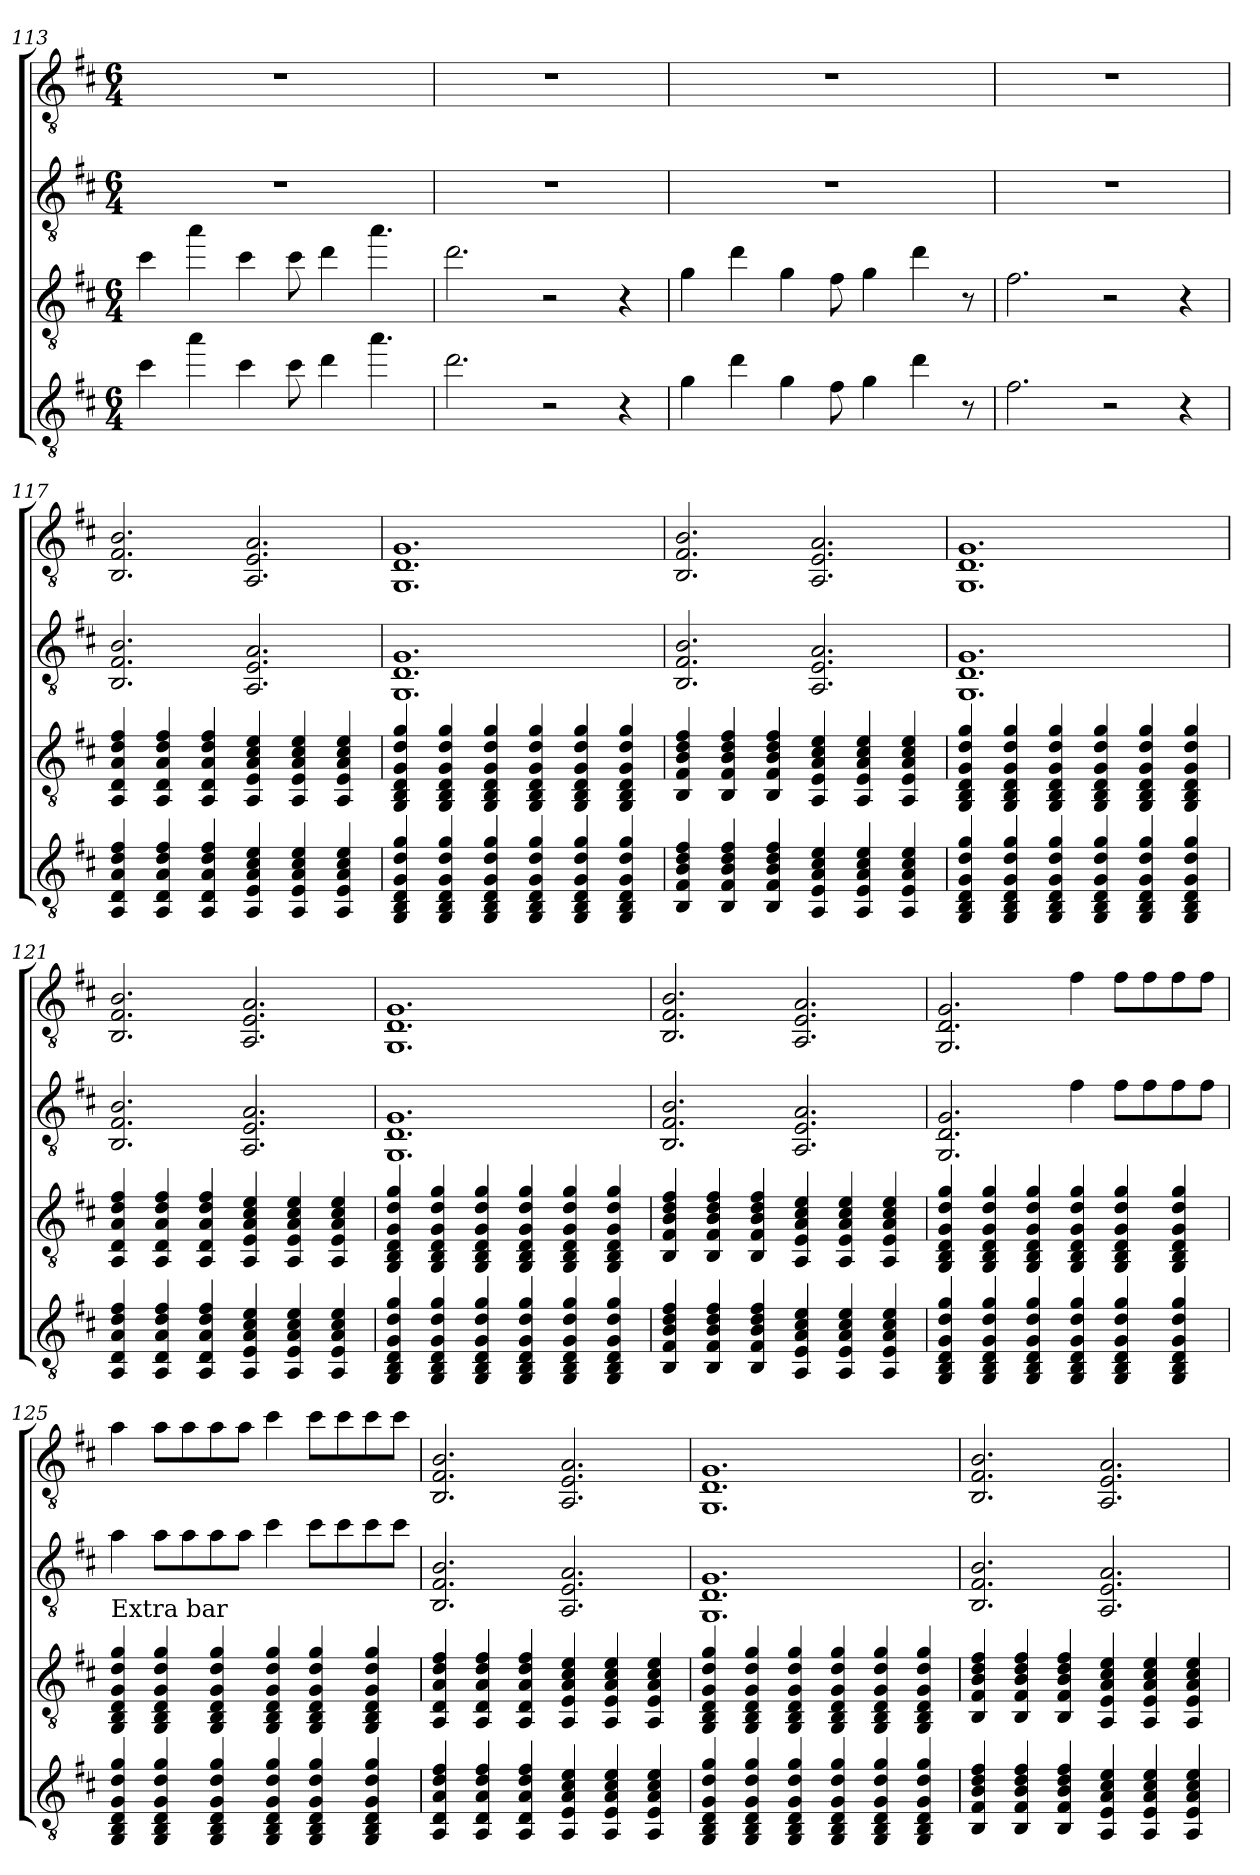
**kern	**kern	**kern	**kern
*part4	*part3	*part2	*part1
*staff4	*staff3	*staff2	*staff1
*clefGv2	*clefGv2	*clefGv2	*clefGv2
*k[f#c#]	*k[f#c#]	*k[f#c#]	*k[f#c#]
*M6/4	*M6/4	*M6/4	*M6/4
=113	=113	=113	=113
4cc#\	4cc#\	1.r	1.r
4aa\	4aa\	.	.
4cc#\	4cc#\	.	.
8cc#\	8cc#\	.	.
4dd\	4dd\	.	.
4.aa\	4.aa\	.	.
=114	=114	=114	=114
2.dd\	2.dd\	1.r	1.r
2r	2r	.	.
4r	4r	.	.
!!LO:PB:g=z
=115	=115	=115	=115
4g\	4g\	1.r	1.r
4dd\	4dd\	.	.
4g\	4g\	.	.
8f#\	8f#\	.	.
4g\	4g\	.	.
4dd\	4dd\	.	.
8r	8r	.	.
=116	=116	=116	=116
2.f#\	2.f#\	1.r	1.r
2r	2r	.	.
4r	4r	.	.
=117	=117	=117	=117
4AA/ 4D/ 4A/ 4d/ 4f#/	4AA/ 4D/ 4A/ 4d/ 4f#/	2.BB/ 2.F#/ 2.B/	2.BB/ 2.F#/ 2.B/
4AA/ 4D/ 4A/ 4d/ 4f#/	4AA/ 4D/ 4A/ 4d/ 4f#/	.	.
4AA/ 4D/ 4A/ 4d/ 4f#/	4AA/ 4D/ 4A/ 4d/ 4f#/	.	.
4AA/ 4E/ 4A/ 4c#/ 4e/	4AA/ 4E/ 4A/ 4c#/ 4e/	2.AA/ 2.E/ 2.A/	2.AA/ 2.E/ 2.A/
4AA/ 4E/ 4A/ 4c#/ 4e/	4AA/ 4E/ 4A/ 4c#/ 4e/	.	.
4AA/ 4E/ 4A/ 4c#/ 4e/	4AA/ 4E/ 4A/ 4c#/ 4e/	.	.
=118	=118	=118	=118
4GG/ 4BB/ 4D/ 4G/ 4d/ 4g/	4GG/ 4BB/ 4D/ 4G/ 4d/ 4g/	1.GG 1.D 1.G	1.GG 1.D 1.G
4GG/ 4BB/ 4D/ 4G/ 4d/ 4g/	4GG/ 4BB/ 4D/ 4G/ 4d/ 4g/	.	.
4GG/ 4BB/ 4D/ 4G/ 4d/ 4g/	4GG/ 4BB/ 4D/ 4G/ 4d/ 4g/	.	.
4GG/ 4BB/ 4D/ 4G/ 4d/ 4g/	4GG/ 4BB/ 4D/ 4G/ 4d/ 4g/	.	.
4GG/ 4BB/ 4D/ 4G/ 4d/ 4g/	4GG/ 4BB/ 4D/ 4G/ 4d/ 4g/	.	.
4GG/ 4BB/ 4D/ 4G/ 4d/ 4g/	4GG/ 4BB/ 4D/ 4G/ 4d/ 4g/	.	.
=119	=119	=119	=119
4BB/ 4F#/ 4B/ 4d/ 4f#/	4BB/ 4F#/ 4B/ 4d/ 4f#/	2.BB/ 2.F#/ 2.B/	2.BB/ 2.F#/ 2.B/
4BB/ 4F#/ 4B/ 4d/ 4f#/	4BB/ 4F#/ 4B/ 4d/ 4f#/	.	.
4BB/ 4F#/ 4B/ 4d/ 4f#/	4BB/ 4F#/ 4B/ 4d/ 4f#/	.	.
4AA/ 4E/ 4A/ 4c#/ 4e/	4AA/ 4E/ 4A/ 4c#/ 4e/	2.AA/ 2.E/ 2.A/	2.AA/ 2.E/ 2.A/
4AA/ 4E/ 4A/ 4c#/ 4e/	4AA/ 4E/ 4A/ 4c#/ 4e/	.	.
4AA/ 4E/ 4A/ 4c#/ 4e/	4AA/ 4E/ 4A/ 4c#/ 4e/	.	.
!!LO:LB:g=z
=120	=120	=120	=120
4GG/ 4BB/ 4D/ 4G/ 4d/ 4g/	4GG/ 4BB/ 4D/ 4G/ 4d/ 4g/	1.GG 1.D 1.G	1.GG 1.D 1.G
4GG/ 4BB/ 4D/ 4G/ 4d/ 4g/	4GG/ 4BB/ 4D/ 4G/ 4d/ 4g/	.	.
4GG/ 4BB/ 4D/ 4G/ 4d/ 4g/	4GG/ 4BB/ 4D/ 4G/ 4d/ 4g/	.	.
4GG/ 4BB/ 4D/ 4G/ 4d/ 4g/	4GG/ 4BB/ 4D/ 4G/ 4d/ 4g/	.	.
4GG/ 4BB/ 4D/ 4G/ 4d/ 4g/	4GG/ 4BB/ 4D/ 4G/ 4d/ 4g/	.	.
4GG/ 4BB/ 4D/ 4G/ 4d/ 4g/	4GG/ 4BB/ 4D/ 4G/ 4d/ 4g/	.	.
=121	=121	=121	=121
4AA/ 4D/ 4A/ 4d/ 4f#/	4AA/ 4D/ 4A/ 4d/ 4f#/	2.BB/ 2.F#/ 2.B/	2.BB/ 2.F#/ 2.B/
4AA/ 4D/ 4A/ 4d/ 4f#/	4AA/ 4D/ 4A/ 4d/ 4f#/	.	.
4AA/ 4D/ 4A/ 4d/ 4f#/	4AA/ 4D/ 4A/ 4d/ 4f#/	.	.
4AA/ 4E/ 4A/ 4c#/ 4e/	4AA/ 4E/ 4A/ 4c#/ 4e/	2.AA/ 2.E/ 2.A/	2.AA/ 2.E/ 2.A/
4AA/ 4E/ 4A/ 4c#/ 4e/	4AA/ 4E/ 4A/ 4c#/ 4e/	.	.
4AA/ 4E/ 4A/ 4c#/ 4e/	4AA/ 4E/ 4A/ 4c#/ 4e/	.	.
=122	=122	=122	=122
4GG/ 4BB/ 4D/ 4G/ 4d/ 4g/	4GG/ 4BB/ 4D/ 4G/ 4d/ 4g/	1.GG 1.D 1.G	1.GG 1.D 1.G
4GG/ 4BB/ 4D/ 4G/ 4d/ 4g/	4GG/ 4BB/ 4D/ 4G/ 4d/ 4g/	.	.
4GG/ 4BB/ 4D/ 4G/ 4d/ 4g/	4GG/ 4BB/ 4D/ 4G/ 4d/ 4g/	.	.
4GG/ 4BB/ 4D/ 4G/ 4d/ 4g/	4GG/ 4BB/ 4D/ 4G/ 4d/ 4g/	.	.
4GG/ 4BB/ 4D/ 4G/ 4d/ 4g/	4GG/ 4BB/ 4D/ 4G/ 4d/ 4g/	.	.
4GG/ 4BB/ 4D/ 4G/ 4d/ 4g/	4GG/ 4BB/ 4D/ 4G/ 4d/ 4g/	.	.
=123	=123	=123	=123
4BB/ 4F#/ 4B/ 4d/ 4f#/	4BB/ 4F#/ 4B/ 4d/ 4f#/	2.BB/ 2.F#/ 2.B/	2.BB/ 2.F#/ 2.B/
4BB/ 4F#/ 4B/ 4d/ 4f#/	4BB/ 4F#/ 4B/ 4d/ 4f#/	.	.
4BB/ 4F#/ 4B/ 4d/ 4f#/	4BB/ 4F#/ 4B/ 4d/ 4f#/	.	.
4AA/ 4E/ 4A/ 4c#/ 4e/	4AA/ 4E/ 4A/ 4c#/ 4e/	2.AA/ 2.E/ 2.A/	2.AA/ 2.E/ 2.A/
4AA/ 4E/ 4A/ 4c#/ 4e/	4AA/ 4E/ 4A/ 4c#/ 4e/	.	.
4AA/ 4E/ 4A/ 4c#/ 4e/	4AA/ 4E/ 4A/ 4c#/ 4e/	.	.
!!LO:LB:g=z
=124	=124	=124	=124
4GG/ 4BB/ 4D/ 4G/ 4d/ 4g/	4GG/ 4BB/ 4D/ 4G/ 4d/ 4g/	2.GG/ 2.D/ 2.G/	2.GG/ 2.D/ 2.G/
4GG/ 4BB/ 4D/ 4G/ 4d/ 4g/	4GG/ 4BB/ 4D/ 4G/ 4d/ 4g/	.	.
4GG/ 4BB/ 4D/ 4G/ 4d/ 4g/	4GG/ 4BB/ 4D/ 4G/ 4d/ 4g/	.	.
4GG/ 4BB/ 4D/ 4G/ 4d/ 4g/	4GG/ 4BB/ 4D/ 4G/ 4d/ 4g/	4f#\	4f#\
4GG/ 4BB/ 4D/ 4G/ 4d/ 4g/	4GG/ 4BB/ 4D/ 4G/ 4d/ 4g/	8f#\L	8f#\L
.	.	8f#\	8f#\
4GG/ 4BB/ 4D/ 4G/ 4d/ 4g/	4GG/ 4BB/ 4D/ 4G/ 4d/ 4g/	8f#\	8f#\
.	.	8f#\J	8f#\J
=125	=125	=125	=125
!	!LO:TX:a:t=Extra bar	!	!
4GG/ 4BB/ 4D/ 4G/ 4d/ 4g/	4GG/ 4BB/ 4D/ 4G/ 4d/ 4g/	4a\	4a\
4GG/ 4BB/ 4D/ 4G/ 4d/ 4g/	4GG/ 4BB/ 4D/ 4G/ 4d/ 4g/	8a\L	8a\L
.	.	8a\	8a\
4GG/ 4BB/ 4D/ 4G/ 4d/ 4g/	4GG/ 4BB/ 4D/ 4G/ 4d/ 4g/	8a\	8a\
.	.	8a\J	8a\J
4GG/ 4BB/ 4D/ 4G/ 4d/ 4g/	4GG/ 4BB/ 4D/ 4G/ 4d/ 4g/	4cc#\	4cc#\
4GG/ 4BB/ 4D/ 4G/ 4d/ 4g/	4GG/ 4BB/ 4D/ 4G/ 4d/ 4g/	8cc#\L	8cc#\L
.	.	8cc#\	8cc#\
4GG/ 4BB/ 4D/ 4G/ 4d/ 4g/	4GG/ 4BB/ 4D/ 4G/ 4d/ 4g/	8cc#\	8cc#\
.	.	8cc#\J	8cc#\J
=126	=126	=126	=126
4AA/ 4D/ 4A/ 4d/ 4f#/	4AA/ 4D/ 4A/ 4d/ 4f#/	2.BB/ 2.F#/ 2.B/	2.BB/ 2.F#/ 2.B/
4AA/ 4D/ 4A/ 4d/ 4f#/	4AA/ 4D/ 4A/ 4d/ 4f#/	.	.
4AA/ 4D/ 4A/ 4d/ 4f#/	4AA/ 4D/ 4A/ 4d/ 4f#/	.	.
4AA/ 4E/ 4A/ 4c#/ 4e/	4AA/ 4E/ 4A/ 4c#/ 4e/	2.AA/ 2.E/ 2.A/	2.AA/ 2.E/ 2.A/
4AA/ 4E/ 4A/ 4c#/ 4e/	4AA/ 4E/ 4A/ 4c#/ 4e/	.	.
4AA/ 4E/ 4A/ 4c#/ 4e/	4AA/ 4E/ 4A/ 4c#/ 4e/	.	.
=127	=127	=127	=127
4GG/ 4BB/ 4D/ 4G/ 4d/ 4g/	4GG/ 4BB/ 4D/ 4G/ 4d/ 4g/	1.GG 1.D 1.G	1.GG 1.D 1.G
4GG/ 4BB/ 4D/ 4G/ 4d/ 4g/	4GG/ 4BB/ 4D/ 4G/ 4d/ 4g/	.	.
4GG/ 4BB/ 4D/ 4G/ 4d/ 4g/	4GG/ 4BB/ 4D/ 4G/ 4d/ 4g/	.	.
4GG/ 4BB/ 4D/ 4G/ 4d/ 4g/	4GG/ 4BB/ 4D/ 4G/ 4d/ 4g/	.	.
4GG/ 4BB/ 4D/ 4G/ 4d/ 4g/	4GG/ 4BB/ 4D/ 4G/ 4d/ 4g/	.	.
4GG/ 4BB/ 4D/ 4G/ 4d/ 4g/	4GG/ 4BB/ 4D/ 4G/ 4d/ 4g/	.	.
!!LO:PB:g=z
=128	=128	=128	=128
4BB/ 4F#/ 4B/ 4d/ 4f#/	4BB/ 4F#/ 4B/ 4d/ 4f#/	2.BB/ 2.F#/ 2.B/	2.BB/ 2.F#/ 2.B/
4BB/ 4F#/ 4B/ 4d/ 4f#/	4BB/ 4F#/ 4B/ 4d/ 4f#/	.	.
4BB/ 4F#/ 4B/ 4d/ 4f#/	4BB/ 4F#/ 4B/ 4d/ 4f#/	.	.
4AA/ 4E/ 4A/ 4c#/ 4e/	4AA/ 4E/ 4A/ 4c#/ 4e/	2.AA/ 2.E/ 2.A/	2.AA/ 2.E/ 2.A/
4AA/ 4E/ 4A/ 4c#/ 4e/	4AA/ 4E/ 4A/ 4c#/ 4e/	.	.
4AA/ 4E/ 4A/ 4c#/ 4e/	4AA/ 4E/ 4A/ 4c#/ 4e/	.	.
=	=	=	=
*-	*-	*-	*-
